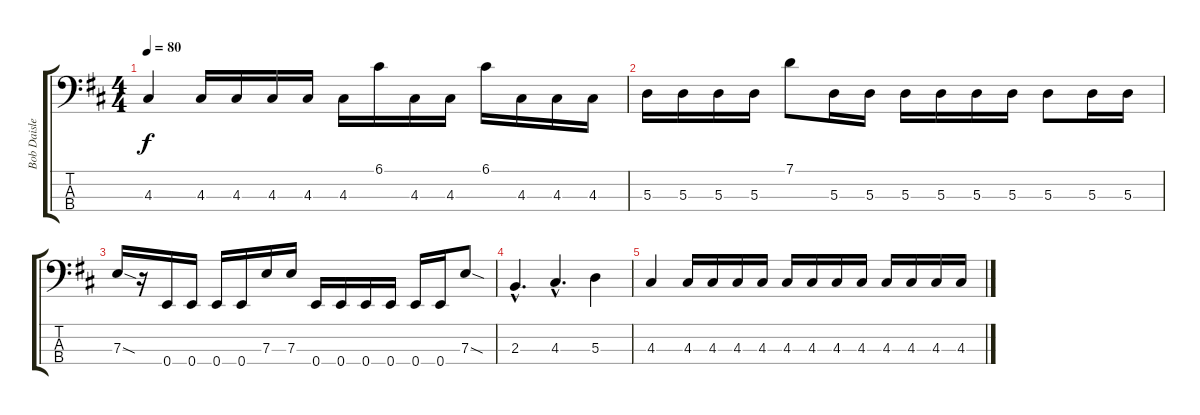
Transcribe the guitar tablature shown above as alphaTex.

\track ("Bob Daisley" "Bob Daisle") {instrument fretlessbass}
\staff {score tabs}
\tuning (G2 D2 A1 E1) {hide}
\ts (4 4)
\tempo 80
\clef f4
\ks bminor
4.3.4{dy f} 4.3.16 4.3.16 4.3.16 4.3.16 4.3.16 6.1.16 4.3.16 4.3.16 6.1.16 4.3.16 4.3.16 4.3.16 |
5.3.16 5.3.16 5.3.16 5.3.16 7.1.8 5.3.16 5.3.16 5.3.16 5.3.16 5.3.16 5.3.16 5.3.8 5.3.16 5.3.16 |
7.3{sod}.16 r.16 0.4.16 0.4.16 0.4.16 0.4.16 7.3.16 7.3.16 0.4.16 0.4.16 0.4.16 0.4.16 0.4.16 0.4.16 7.3{sod}.8 |
2.3{hac}.4{d} 4.3{hac}.4{d} 5.3.4 |
4.3.4 4.3.16 4.3.16 4.3.16 4.3.16 4.3.16 4.3.16 4.3.16 4.3.16 4.3.16 4.3.16 4.3.16 4.3.16
